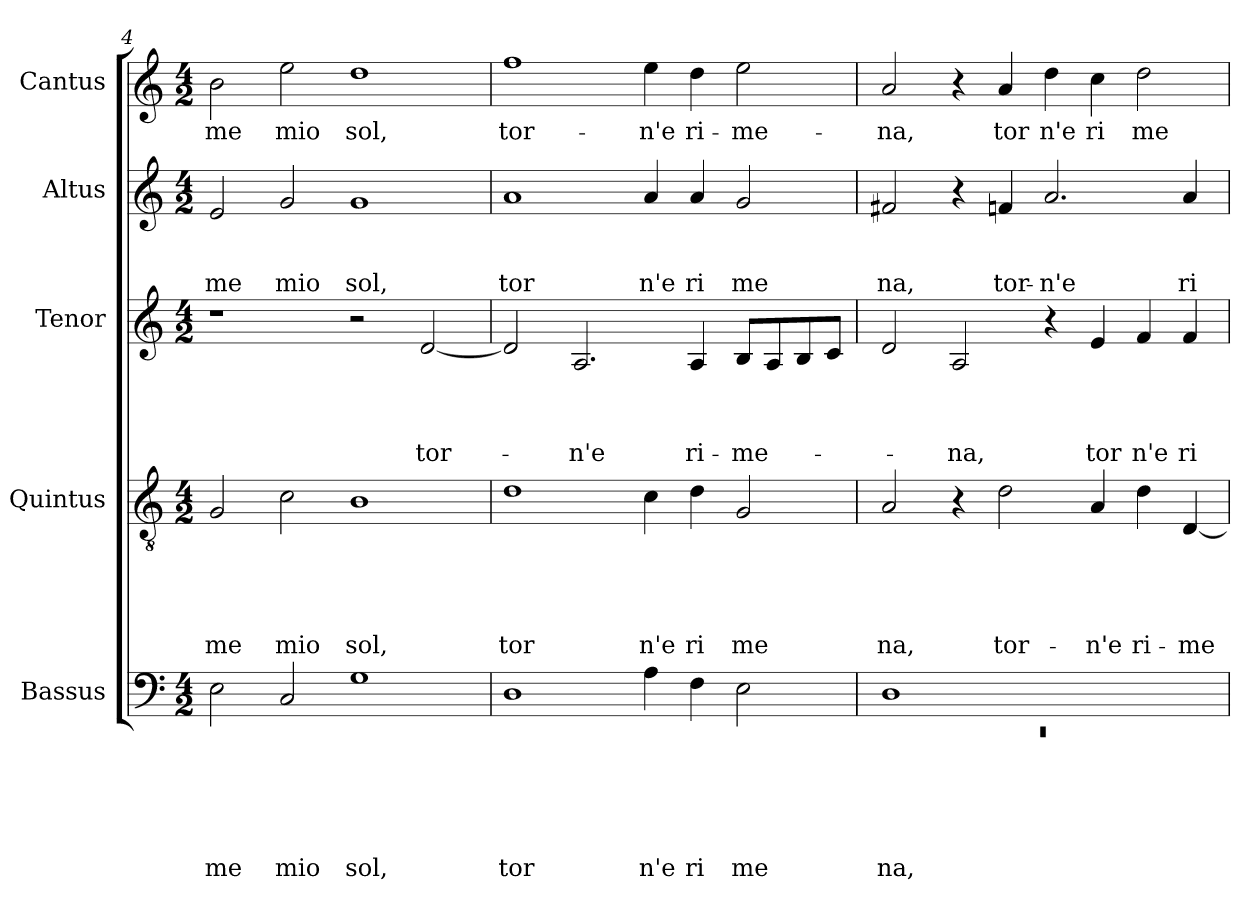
**kern	**text	**text	**text	**text	**text	**text	**kern	**text	**text	**text	**text	**text	**kern	**text	**text	**text	**text	**kern	**text	**text	**text	**kern	**text
*part5	*part5	*part5	*part5	*part5	*part5	*part5	*part4	*part4	*part4	*part4	*part4	*part4	*part3	*part3	*part3	*part3	*part3	*part2	*part2	*part2	*part2	*part1	*part1
*staff5	*staff5	*staff5	*staff5	*staff5	*staff5	*staff5	*staff4	*staff4	*staff4	*staff4	*staff4	*staff4	*staff3	*staff3	*staff3	*staff3	*staff3	*staff2	*staff2	*staff2	*staff2	*staff1	*staff1
*I"Bassus	*	*	*	*	*	*	*I"Quintus	*	*	*	*	*	*I"Tenor	*	*	*	*	*I"Altus	*	*	*	*I"Cantus	*
*clefF4	*	*	*	*	*	*	*clefGv2	*	*	*	*	*	*clefG2	*	*	*	*	*clefG2	*	*	*	*clefG2	*
*k[]	*	*	*	*	*	*	*k[]	*	*	*	*	*	*k[]	*	*	*	*	*k[]	*	*	*	*k[]	*
*C:	*	*	*	*	*	*	*C:	*	*	*	*	*	*C:	*	*	*	*	*C:	*	*	*	*C:	*
*M4/2	*	*	*	*	*	*	*M4/2	*	*	*	*	*	*M4/2	*	*	*	*	*M4/2	*	*	*	*M4/2	*
=4	=4	=4	=4	=4	=4	=4	=4	=4	=4	=4	=4	=4	=4	=4	=4	=4	=4	=4	=4	=4	=4	=4	=4
!	!	!	!	!	!	!LO:LY:b	!	!	!	!	!	!LO:LY:b	!	!	!	!	!	!	!	!	!LO:LY:b	!	!LO:LY:b
2E\	.	.	.	.	.	me	2G/	.	.	.	.	me	1r	.	.	.	.	2e/	.	.	me	2b\	me
!	!	!	!	!	!	!LO:LY:b	!	!	!	!	!	!LO:LY:b	!	!	!	!	!	!	!	!	!LO:LY:b	!	!LO:LY:b
2C/	.	.	.	.	.	mio	2c\	.	.	.	.	mio	.	.	.	.	.	2g/	.	.	mio	2ee\	mio
!	!	!	!	!	!	!LO:LY:b	!	!	!	!	!	!LO:LY:b	!	!	!	!	!	!	!	!	!LO:LY:b	!	!LO:LY:b
1G	.	.	.	.	.	sol,	1B	.	.	.	.	sol,	2r	.	.	.	.	1g	.	.	sol,	1dd	sol,
!	!	!	!	!	!	!	!	!	!	!	!	!	!	!	!	!	!LO:LY:b	!	!	!	!	!	!
.	.	.	.	.	.	.	.	.	.	.	.	.	[<2d/	.	.	.	tor-	.	.	.	.	.	.
=5	=5	=5	=5	=5	=5	=5	=5	=5	=5	=5	=5	=5	=5	=5	=5	=5	=5	=5	=5	=5	=5	=5	=5
!	!	!	!	!	!	!LO:LY:b	!	!	!	!	!	!LO:LY:b	!	!	!	!	!	!	!	!	!LO:LY:b	!	!LO:LY:b
1D	.	.	.	.	.	tor	1d	.	.	.	.	tor	2d/]	.	.	.	.	1a	.	.	tor	1ff>	tor-
!	!	!	!	!	!	!	!	!	!	!	!	!	!	!	!	!	!LO:LY:b	!	!	!	!	!	!
.	.	.	.	.	.	.	.	.	.	.	.	.	2.A/	.	.	.	-n'e	.	.	.	.	.	.
!	!	!	!	!	!	!LO:LY:b	!	!	!	!	!	!LO:LY:b	!	!	!	!	!	!	!	!	!LO:LY:b	!	!LO:LY:b
4A\	.	.	.	.	.	n'e	4c\	.	.	.	.	n'e	.	.	.	.	.	4a/	.	.	n'e	4ee\	-n'e
!	!	!	!	!	!	!LO:LY:b	!	!	!	!	!	!LO:LY:b	!	!	!	!	!LO:LY:b	!	!	!	!LO:LY:b	!	!LO:LY:b
4F\	.	.	.	.	.	ri	4d\	.	.	.	.	ri	4A/	.	.	.	ri-	4a/	.	.	ri	4dd\	ri-
!	!	!	!	!	!	!LO:LY:b	!	!	!	!	!	!LO:LY:b	!	!	!	!	!LO:LY:b	!	!	!	!LO:LY:b	!	!LO:LY:b
2E\	.	.	.	.	.	me	2G/	.	.	.	.	me	8B/L	.	.	.	-me-	2g/	.	.	me	2ee\	-me-
.	.	.	.	.	.	.	.	.	.	.	.	.	8A/	.	.	.	.	.	.	.	.	.	.
.	.	.	.	.	.	.	.	.	.	.	.	.	8B/	.	.	.	.	.	.	.	.	.	.
.	.	.	.	.	.	.	.	.	.	.	.	.	8c/J	.	.	.	.	.	.	.	.	.	.
!!LO:LB:g=z
=6	=6	=6	=6	=6	=6	=6	=6	=6	=6	=6	=6	=6	=6	=6	=6	=6	=6	=6	=6	=6	=6	=6	=6
*^	*	*	*	*	*	*	*	*	*	*	*	*	*	*	*	*	*	*	*	*	*	*	*
!	!LO:N:vis=1	!	!	!	!	!	!LO:LY:b	!	!	!	!	!	!LO:LY:b	!	!	!	!	!	!	!	!	!LO:LY:b	!	!LO:LY:b
1D	0rEE	.	.	.	.	.	na,	2A/	.	.	.	.	na,	2d/	.	.	.	.	2f#X/	.	.	na,	2a/	-na,
!	!	!	!	!	!	!	!	!	!	!	!	!	!	!	!	!	!	!LO:LY:b	!	!	!	!	!	!
.	.	.	.	.	.	.	.	4r	.	.	.	.	.	2A/	.	.	.	-na,	4r	.	.	.	4r	.
!	!	!	!	!	!	!	!	!	!	!	!	!	!LO:LY:b	!	!	!	!	!	!	!	!	!LO:LY:b	!	!LO:LY:b
.	.	.	.	.	.	.	.	2d\	.	.	.	.	tor-	.	.	.	.	.	4fn/	.	.	tor-	4a/	tor
!	!	!	!	!	!	!	!	!	!	!	!	!	!	!	!	!	!	!	!	!	!	!LO:LY:b	!	!LO:LY:b
1ryy	.	.	.	.	.	.	.	.	.	.	.	.	.	4r	.	.	.	.	2.a/	.	.	-n'e	4dd\	n'e
!	!	!	!	!	!	!	!	!	!	!	!	!	!LO:LY:b	!	!	!	!	!LO:LY:b	!	!	!	!	!	!LO:LY:b
.	.	.	.	.	.	.	.	4A/	.	.	.	.	-n'e	4e/	.	.	.	tor	.	.	.	.	4cc\	ri
!	!	!	!	!	!	!	!	!	!	!	!	!	!LO:LY:b	!	!	!	!	!LO:LY:b	!	!	!	!	!	!LO:LY:b
.	.	.	.	.	.	.	.	4d\	.	.	.	.	ri-	4f/	.	.	.	n'e	.	.	.	.	2dd\	me
!	!	!	!	!	!	!	!	!	!	!	!	!	!LO:LY:b	!	!	!	!	!LO:LY:b	!	!	!	!LO:LY:b	!	!
.	.	.	.	.	.	.	.	[<4D/	.	.	.	.	-me-	4f/	.	.	.	ri	4a/	.	.	ri-	.	.
*v	*v	*	*	*	*	*	*	*	*	*	*	*	*	*	*	*	*	*	*	*	*	*	*	*
=	=	=	=	=	=	=	=	=	=	=	=	=	=	=	=	=	=	=	=	=	=	=	=
*-	*-	*-	*-	*-	*-	*-	*-	*-	*-	*-	*-	*-	*-	*-	*-	*-	*-	*-	*-	*-	*-	*-	*-
